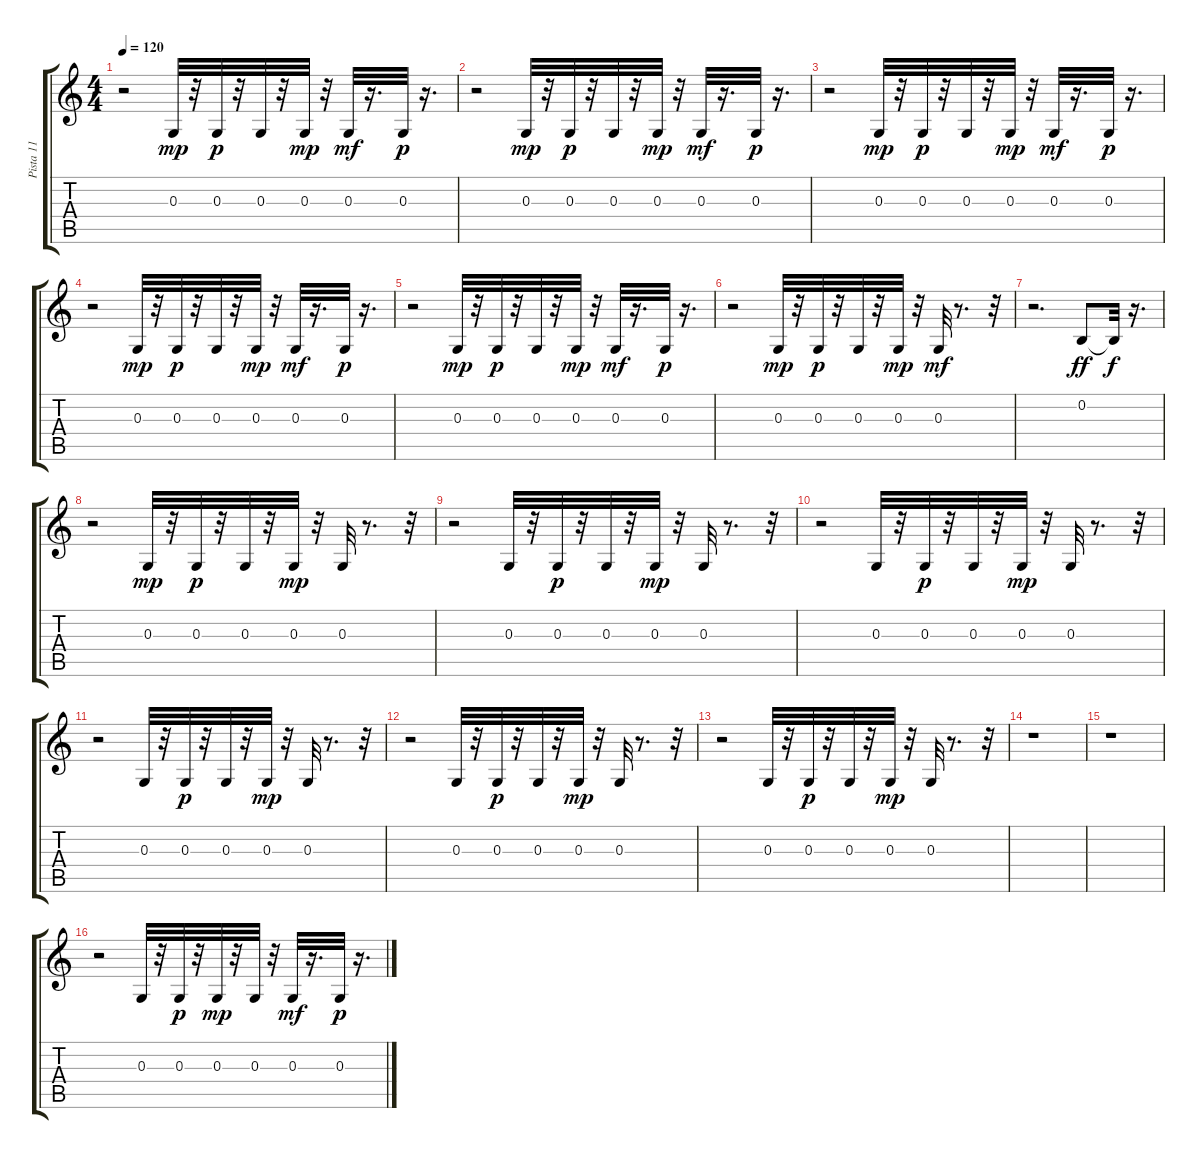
\track ("Pista 11" "Pista 11") {instrument synthdrum}
\staff {score tabs}
\tuning (E4 B3 G3 D3 A2 E2) {hide}
\ts (4 4)
\tempo 120
\clef g2
\ks c
r.2{dy p} 0.3.32{dy mp} r.32 0.3.32{dy p} r.32 0.3.32 r.32 0.3.32{dy mp} r.32 0.3.32{dy mf} r.16{d} 0.3.32{dy p} r.16{d} |
r.2 0.3.32{dy mp} r.32 0.3.32{dy p} r.32 0.3.32 r.32 0.3.32{dy mp} r.32 0.3.32{dy mf} r.16{d} 0.3.32{dy p} r.16{d} |
r.2 0.3.32{dy mp} r.32 0.3.32{dy p} r.32 0.3.32 r.32 0.3.32{dy mp} r.32 0.3.32{dy mf} r.16{d} 0.3.32{dy p} r.16{d} |
r.2 0.3.32{dy mp} r.32 0.3.32{dy p} r.32 0.3.32 r.32 0.3.32{dy mp} r.32 0.3.32{dy mf} r.16{d} 0.3.32{dy p} r.16{d} |
r.2 0.3.32{dy mp} r.32 0.3.32{dy p} r.32 0.3.32 r.32 0.3.32{dy mp} r.32 0.3.32{dy mf} r.16{d} 0.3.32{dy p} r.16{d} |
r.2 0.3.32{dy mp} r.32 0.3.32{dy p} r.32 0.3.32 r.32 0.3.32{dy mp} r.32 0.3.32{dy mf} r.8{d} r.32 |
r.2{d} 0.2.8{dy ff} 0.2{t}.32{dy f} r.16{d} |
r.2 0.3.32{dy mp} r.32 0.3.32{dy p} r.32 0.3.32 r.32 0.3.32{dy mp} r.32 0.3.32 r.8{d} r.32 |
r.2 0.3.32 r.32 0.3.32{dy p} r.32 0.3.32 r.32 0.3.32{dy mp} r.32 0.3.32 r.8{d} r.32 |
r.2 0.3.32 r.32 0.3.32{dy p} r.32 0.3.32 r.32 0.3.32{dy mp} r.32 0.3.32 r.8{d} r.32 |
r.2 0.3.32 r.32 0.3.32{dy p} r.32 0.3.32 r.32 0.3.32{dy mp} r.32 0.3.32 r.8{d} r.32 |
r.2 0.3.32 r.32 0.3.32{dy p} r.32 0.3.32 r.32 0.3.32{dy mp} r.32 0.3.32 r.8{d} r.32 |
r.2 0.3.32 r.32 0.3.32{dy p} r.32 0.3.32 r.32 0.3.32{dy mp} r.32 0.3.32 r.8{d} r.32 |
r.1 |
r.1 |
r.2 0.3.32 r.32 0.3.32{dy p} r.32 0.3.32{dy mp} r.32 0.3.32 r.32 0.3.32{dy mf} r.16{d} 0.3.32{dy p} r.16{d}
